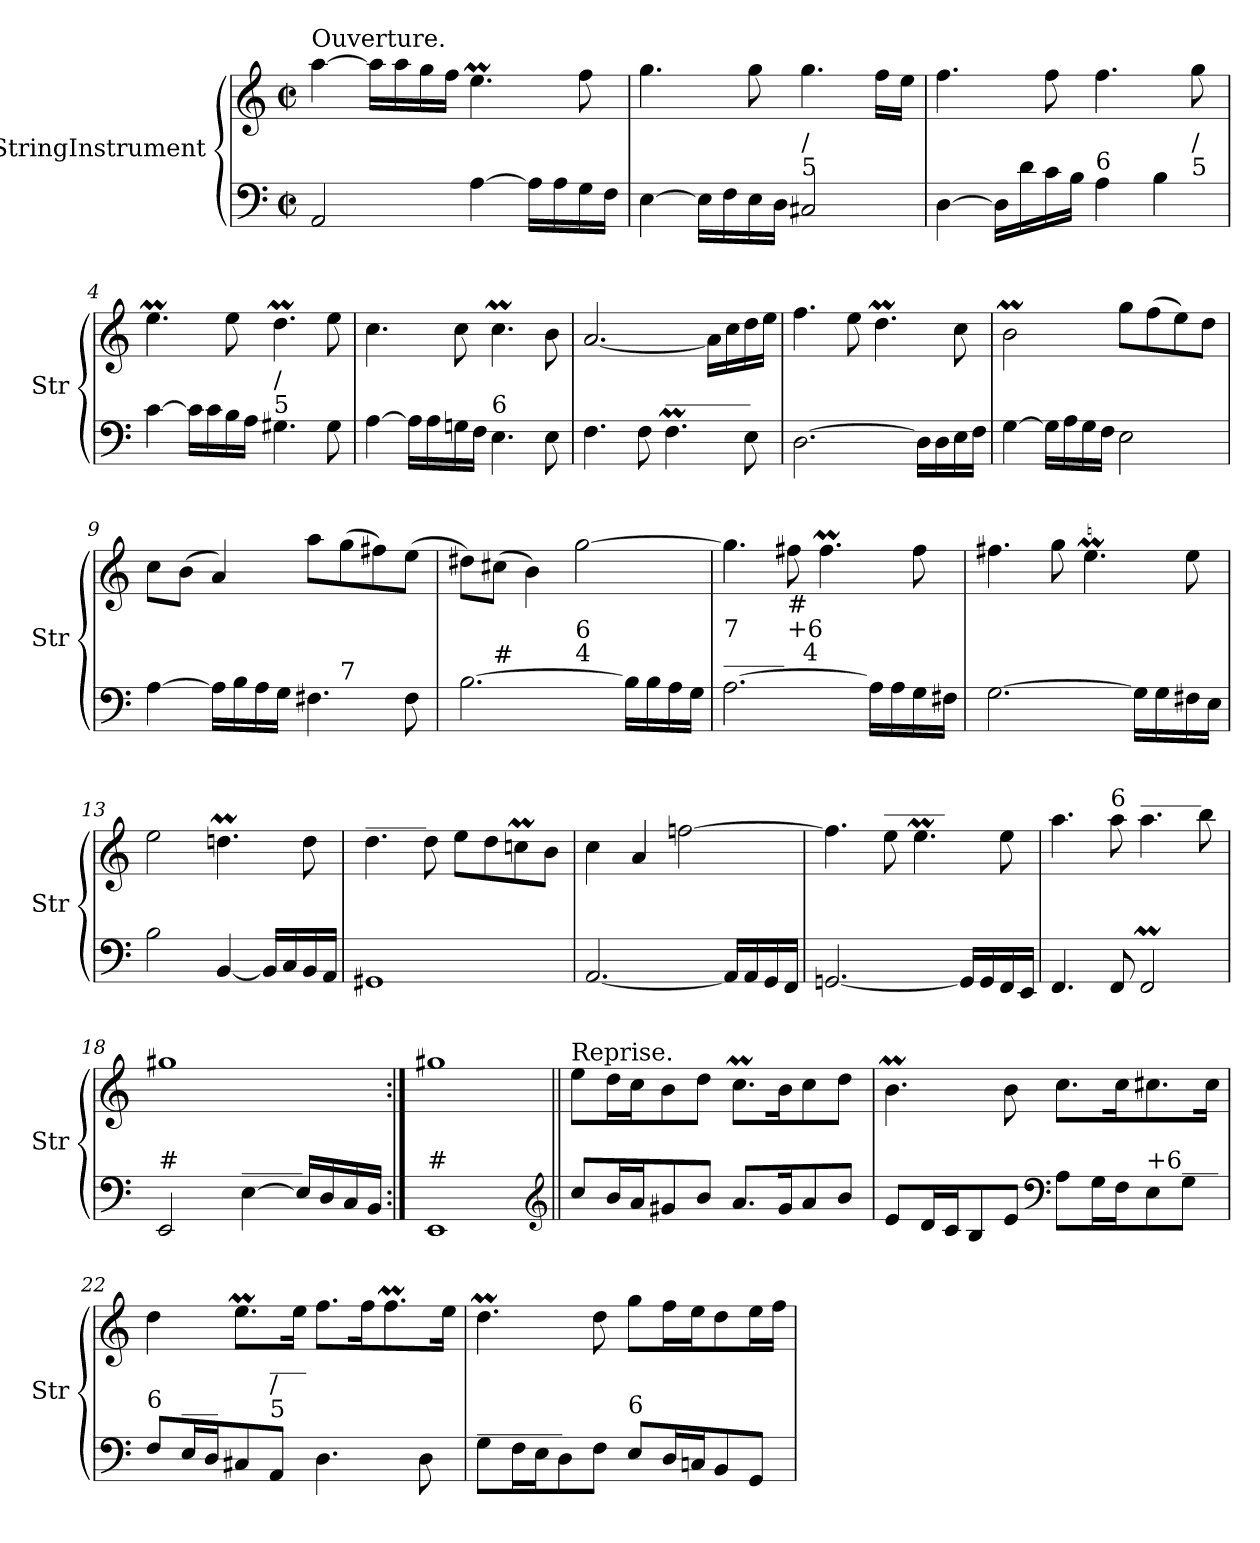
**kern	**kern
*part2	*part1
*staff2	*staff1
*I"StringInstrument	*I"StringInstrument
*I'Str	*I'Str
*clefF4	*clefG2
*k[]	*k[]
*C:	*C:
*M2/2	*M2/2
*met(c|)	*met(c|)
=1	=1
!	!LO:TX:t=Ouverture.
2AA/	[4aa\
.	16aa\LL]
.	16aa\
.	16gg\
.	16ff\JJ
[4A\	4.eem\
16A\LL]	.
16A\	.
16G\	8ff\
16F\JJ	.
=2	=2
[4E\	4.gg\
16E\LL]	.
16F\	.
16E\	8gg\
16D\JJ	.
!LO:TX:t=5	!
!LO:TX:t=/	!
2C#X/	4.gg\
.	16ff\LL
.	16ee\JJ
=3	=3
*^	*
[4D\	2..ryy	4.ff\
16D\LL]	.	.
16d\	.	.
16c\	.	8ff\
16B\JJ	.	.
!LO:TX:t=6	!	!
4A\	.	4.ff\
4B\	.	.
!	!LO:TX:t=5	!
!	!LO:TX:t=/	!
.	8ryy	8gg\
*v	*v	*
=4	=4
[4c\	4.eem\
16c\LL]	.
16c\	.
16B\	8ee\
16A\JJ	.
!LO:TX:t=5	!
!LO:TX:t=/	!
4.G#X\	4.ddM\
8G#\	8ee\
!!LO:LB:g=z
=5	=5
[4A\	4.cc\
16A\LL]	.
16A\	.
16Gn\	8cc\
16F\JJ	.
!LO:TX:t=6	!
4.E\	4.ccM\
8E\	8b\
=6	=6
4.F\	[2.a/
8F\	.
!LO:TX:t=_______	!
4.FM\	.
.	16a\LL]
.	16cc\
8E\	16dd\
.	16ee\JJ
=7	=7
[2.D\	4.ff\
.	8ee\
.	4.ddM\
16D\LL]	.
16D\	.
16E\	8cc\
16F\JJ	.
=8	=8
[4G\	2bm\
16G\LL]	.
16A\	.
16G\	.
16F\JJ	.
2E\	8gg\L
.	(>8ff\
.	8ee\)
.	8dd\J
!!LO:LB:g=z
=9	=9
*^	*
[4A\	2ryy	8cc\L
.	.	(>8b\J
16A\LL]	.	4a/)
16B\	.	.
16A\	.	.
16G\JJ	.	.
4.F#X\	8ryy	8aa\L
!	!LO:TX:t=7	!
.	4.ryy	(>8gg\
.	.	8ff#X\)
8F#\	.	(>8ee\J
=10	=10	=10
*	*^	*
[2.B\	8ryy	2ryy	8dd#X\L)
!	!LO:TX:t=#	!	!
.	2..ryy	.	(>8cc#X\J
.	.	.	4b\)
!	!	!LO:TX:t=6\n4	!
.	.	2ryy	[2gg\
16B\LL]	.	.	.
16B\	.	.	.
16A\	.	.	.
16G\JJ	.	.	.
=11	=11	=11	=11
!LO:TX:t=_____	!	!	!
!LO:TX:t=7	!	!	!
*	*v	*v	*
[2.A\	4.ryy	4.gg\]
!	!LO:TX:t=+6\n  4	!
!	!LO:TX:t=#	!
.	2ryy	8ff#X\
.	.	4.ff#m\
16A\LL]	.	.
16A\	.	.
16G\	8ryy	8ff#\
16F#X\JJ	.	.
=12	=12	=12
!LO:TX:t=7\n+5	!	!
*v	*v	*
[2.G\	4.ff#X\
.	8gg\
.	4.eem\
16G\LL]	.
16G\	.
16F#X\	8ee\
16E\JJ	.
!!LO:LB:g=z
=13	=13
2B\	2ee\
[4BB/	4.ddnM\
16BB/LL]	.
16C/	.
16BB/	8dd\
16AA/JJ	.
=14	=14
!	!LO:TX:t=_____
1GG#X	4.dd\
.	8dd\
.	8ee\L
.	8dd\
.	8ccnM\
.	8b\J
=15	=15
[2.AA/	4cc\
.	4a/
.	[2ffn\
16AA/LL]	.
16AA/	.
16GG/	.
16FF/JJ	.
=16	=16
[2.GGn/	4.ff\]
!	!LO:TX:t=_____
.	8ee\
.	4.eem\
16GG/LL]	.
16GG/	.
16FF/	8ee\
16EE/JJ	.
=17	=17
4.FF/	4.aa\
!	!LO:TX:t=6
8FF/	8aa\
!	!LO:TX:t=_____
2FFM/	4.aa\
.	8bb\
!!LO:PB:g=z
=18	=18
!LO:TX:t=#	!
2EE/	1gg#X
!LO:TX:t=_____	!
[4E\	.
16E/LL]	.
16D/	.
16C/	.
16BB/JJ	.
=19:|!	=19:|!
!LO:TX:t=#	!
1EE	1gg#X
*clefG2	*
=20||	=20||
!	!LO:TX:t=Reprise.
8cc/L	8ee\L
16b/L	16dd\L
16a/J	16cc\J
8g#X/	8b\
8b/J	8dd\J
8.a/L	8.ccM\L
16g#/k	16b\k
8a/	8cc\
8b/J	8dd\J
=21	=21
8e/L	4.bm\
16d/L	.
16c/J	.
8B/	.
8e/J	8b\
*clefF4	*
8A\L	8.cc\L
16G\L	.
16F\J	16cc\k
!LO:TX:t=+6	!
8E\	8.cc#X\
!LO:TX:t=___	!
8G\J	.
.	16cc#\Jk
!!LO:LB:g=z
=22	=22
!LO:TX:t=6	!
8F/L	4dd\
!LO:TX:t=___	!
16E/L	.
16D/J	.
8C#X/	8.eem\L
!LO:TX:t=5	!
!LO:TX:t=/	!
!LO:TX:t=___	!
8AA/J	.
.	16ee\Jk
4.D\	8.ff\L
.	16ff\k
.	8.ffM\
8D\	.
.	16ee\Jk
=23	=23
!LO:TX:t=_______	!
8G\L	4.ddM\
16F\L	.
16E\J	.
8D\	.
8F\J	8dd\
!LO:TX:t=6	!
8E/L	8gg\L
16D/L	16ff\L
16Cn/J	16ee\J
8BB/	8dd\
8GG/J	16ee\L
.	16ff\JJ
=	=
*-	*-
